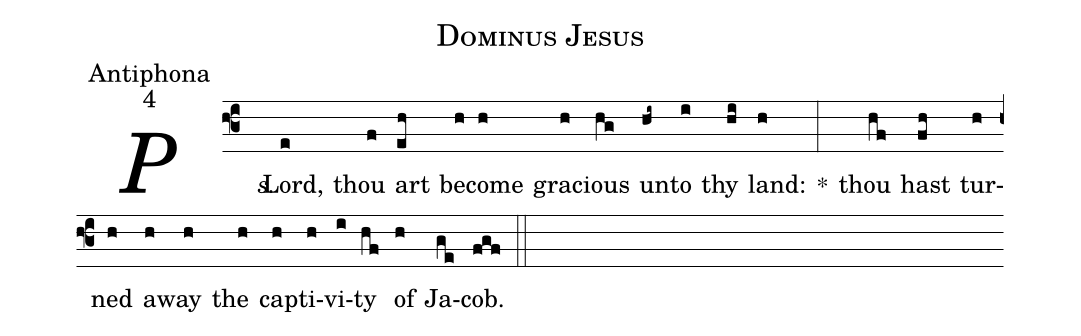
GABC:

name:Dominus Jesus;
office-part:Antiphona;
mode:4;
%%
(f3) <i>Ps.</i>() Lord,(e) thou(f) art(eh) be(h)come(h) gra(h)cious(hg) un(hi~)to(i) thy(hi) land:(h) *(:) thou(hf) hast(fh) tur(h)ned(h) a(h)way(h) the(h) cap(h)ti(h)vi(i)ty(hf) of(h) Ja(ge)cob.(fgf) (::)
